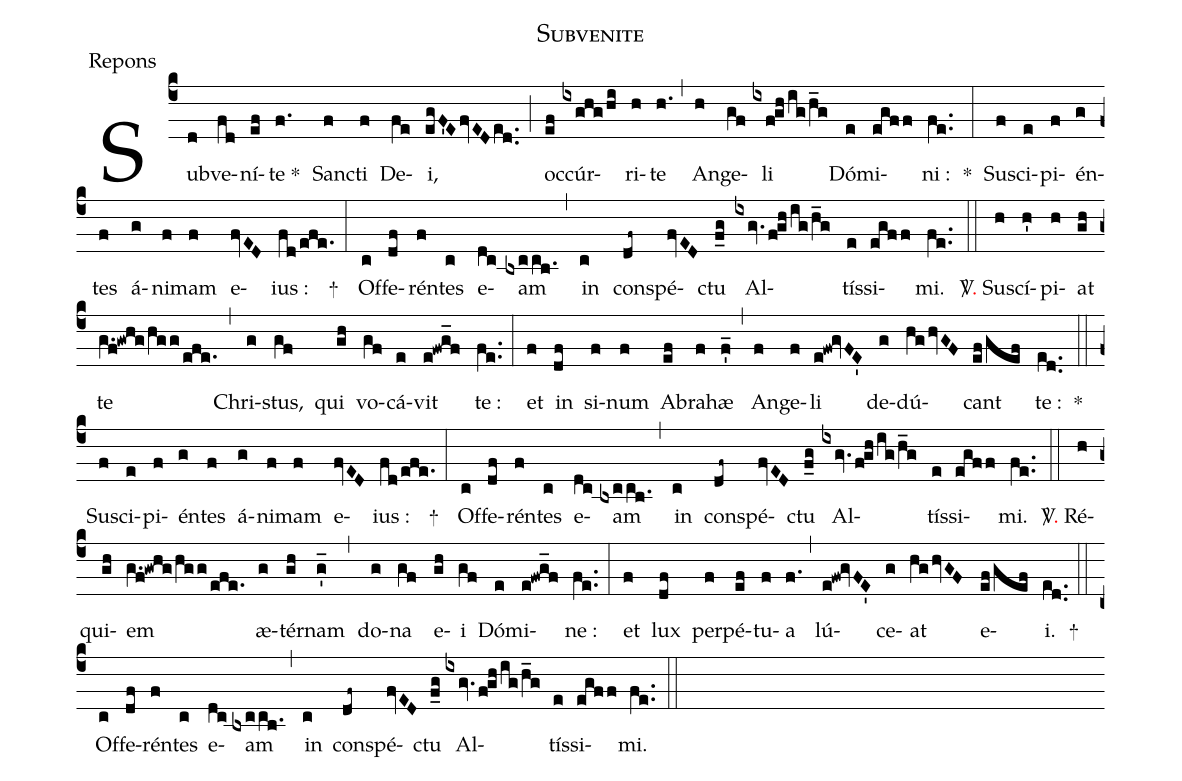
name:Subvenite;
office-part:Repons;
%%
(c4)
Sub(d)ve(fd)ní(ef)te *(f.) San(f)cti(f) De(fe)i,(egF'EfvEDed..) (;) oc(ef)cúr(ixghg!/hi)ri(h)te(h.) (,) An(h)ge(gf)li(ixf!gh!/ig!/h_g) Dó(e)mi(egff)ni :(fe..) *(:)
Sus(f)ci(e)pi(f)én(g)tes(f) á(g)ni(f)mam(f) e(fvED)ius :(fd!/efe.) +(:)
Of(c)fe(df)rén(f)tes(c) e(dc)am(bxccb.) (,) in(c) con(df~)spé(fvED)ctu(f_g) Al(ixgv.f!gh!/ig!/h_g)tís(e)si(egff)mi.(fe..) (::)

<sp>V/</sp><v>{\red.}</v> Sus(h)cí(h')pi(h)at(gh) te(g.f!gwhg!/hgg!/efe.) (,) Chri(g)stus,(gf) qui(gh) vo(gf)cá(e)vit(e!fwg_f) te :(fe..) (:)
et(f) in(df) si(f)num(f) A(ef)bra(f)hæ(f'_) (,) An(f)ge(f)li(e!fw!gvFE') de(g)dú(hghvGF)cant(ef!/gef) te :(ed..) *(::)

Sus(f)ci(e)pi(f)én(g)tes(f) á(g)ni(f)mam(f) e(fvED)ius :(fd!/efe.) +(:)
Of(c)fe(df)rén(f)tes(c) e(dc)am(bxccb.) (,) in(c) con(df~)spé(fvED)ctu(f_g) Al(ixgv.f!gh!/ig!/h_g)tís(e)si(egff)mi.(fe..) (::)

<sp>V/</sp><v>{\red.}</v> Ré(h)qui(gh)em(g.f!gwhg!/hgg!/efe.) æ(g)tér(gh)nam(g'_) (,) do(g)na(gf) e(gh)i(gf) Dó(e)mi(e!fwg_f)ne :(fe..) (:)
et(f) lux(df) per(f)pé(ef)tu(f)a(f.) (,) lú(e!fw!gvFE')ce(g)at(hghvGF) e(ef!/gef)i.(ed..) + (::) Of(c)fe(df)rén(f)tes(c) e(dc)am(bxccb.) (,) in(c) con(df~)spé(fvED)ctu(f_g) Al(ixgv.f!gh!/ig!/h_g)tís(e)si(egff)mi.(fe..) (::)
